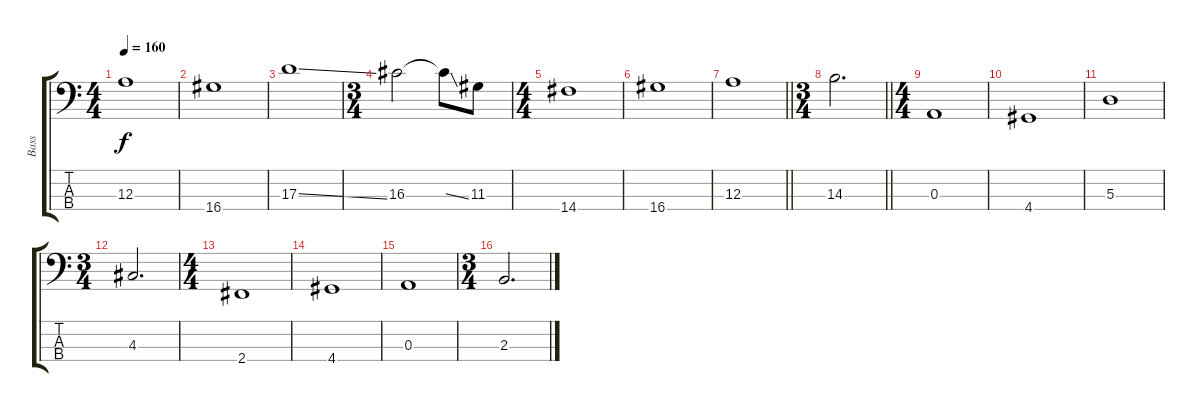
\track ("Bass" "Bass") {instrument electricbassfinger}
\staff {score tabs}
\tuning (G2 D2 A1 E1) {hide}
\ts (4 4)
\tempo 160
\clef f4
\ks c
12.3.1{dy f} |
16.4.1 |
17.3{ss}.1 |
\ts (3 4)
16.3.2 16.3{ss t}.8 11.3.8 |
\ts (4 4)
14.4.1 |
16.4.1 |
\barLineRight lightlight
12.3.1 |
\ts (3 4)
\barLineRight lightlight
14.3.2{d} |
\ts (4 4)
0.3.1 |
4.4.1 |
5.3.1 |
\ts (3 4)
4.3.2{d} |
\ts (4 4)
2.4.1 |
4.4.1 |
0.3.1 |
\ts (3 4)
2.3.2{d}
